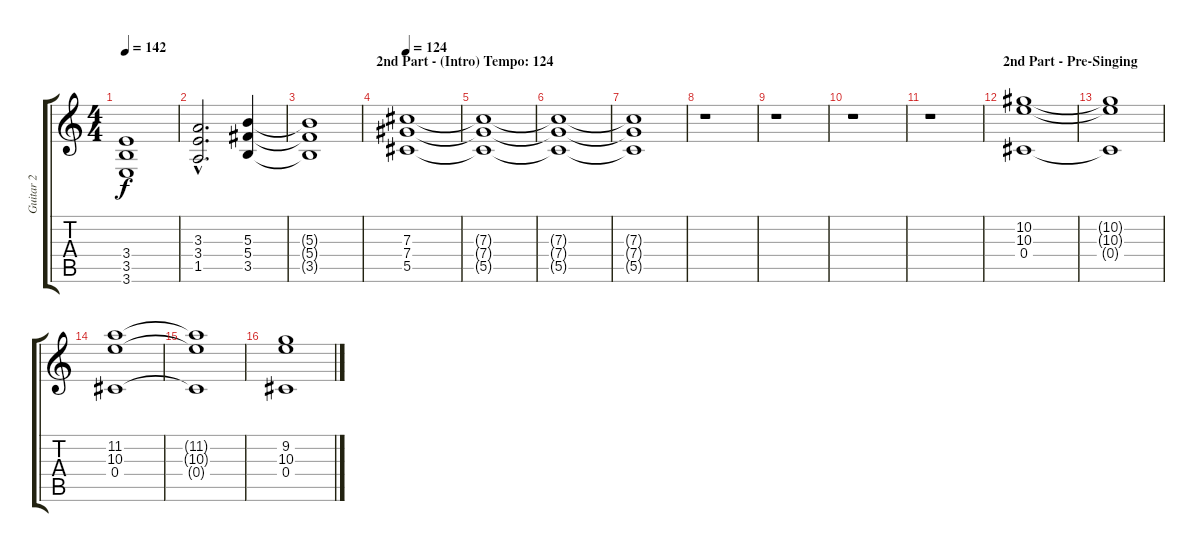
\track ("Guitar 2" "Guitar 2") {instrument distortionguitar}
\staff {score tabs}
\tuning (Eb4 Bb3 Gb3 Db3 Ab2 Db2) {hide}
\ts (4 4)
\tempo 142
\clef g2
\ks c
(3.4{t} 3.5{t} 3.6{t}).1{dy f} |
(3.3{hac} 3.4{hac} 1.5{hac}).2{d} (5.3 5.4 3.5).4 |
(5.3{t} 5.4{t} 3.5{t}).1 |
\section ("" "2nd Part - (Intro) Tempo: 124")
\tempo 124
(7.3 7.4 5.5).1{volume 6} |
(7.3{t} 7.4{t} 5.5{t}).1 |
(7.3{t} 7.4{t} 5.5{t}).1{volume 0} |
(7.3{t} 7.4{t} 5.5{t}).1 |
r.1 |
r.1 |
r.1 |
r.1 |
\section ("" "2nd Part - Pre-Singing")
(10.2 10.3 0.4).1{volume 12} |
(10.2{t} 10.3{t} 0.4{t}).1 |
(11.2 10.3 0.4).1 |
(11.2{t} 10.3{t} 0.4{t}).1 |
(9.2 10.3 0.4).1
